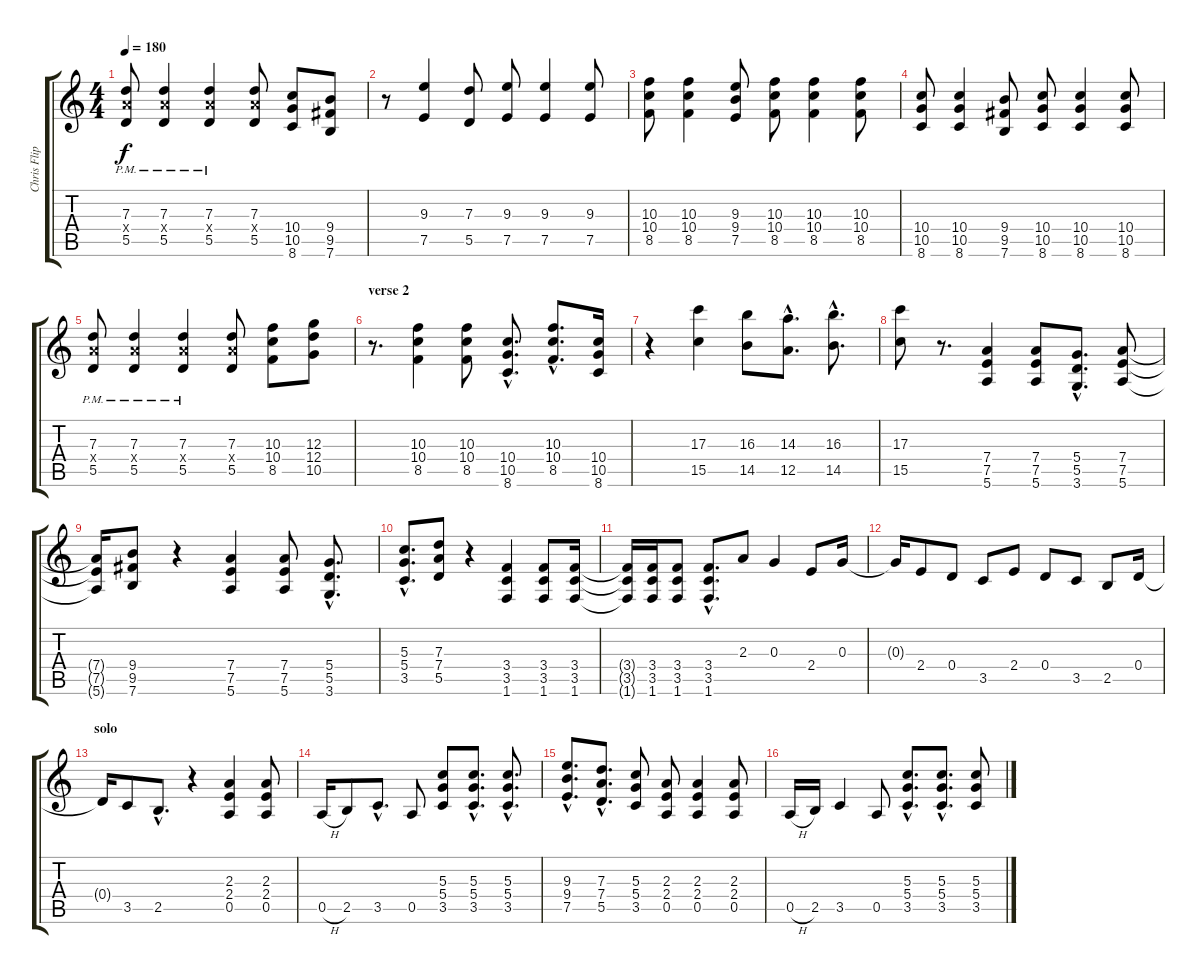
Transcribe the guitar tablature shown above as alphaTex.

\track ("Chris Flippin" "Chris Flip") {instrument distortionguitar}
\staff {score tabs}
\tuning (E4 B3 G3 D3 A2 E2) {hide}
\ts (4 4)
\tempo 180
\clef g2
\ks c
(7.3{pm} 7.4{x} 5.5{pm}).8{dy f} (7.3{pm} 7.4{x} 5.5{pm}).4 (7.3{pm} 7.4{x} 5.5{pm}).4 (7.3 7.4{x} 5.5).8 (10.4 10.5 8.6).8 (9.4 9.5 7.6).8 |
r.8 (9.3 7.5).4 (7.3 5.5).8 (9.3 7.5).8 (9.3 7.5).4 (9.3 7.5).8 |
(10.3 10.4 8.5).8 (10.3 10.4 8.5).4 (9.3 9.4 7.5).8 (10.3 10.4 8.5).8 (10.3 10.4 8.5).4 (10.3 10.4 8.5).8 |
(10.4 10.5 8.6).8 (10.4 10.5 8.6).4 (9.4 9.5 7.6).8 (10.4 10.5 8.6).8 (10.4 10.5 8.6).4 (10.4 10.5 8.6).8 |
(7.3{pm} 7.4{x} 5.5{pm}).8 (7.3{pm} 7.4{x} 5.5{pm}).4 (7.3{pm} 7.4{x} 5.5{pm}).4 (7.3 7.4{x} 5.5).8 (10.3 10.4 8.5).8 (12.3 12.4 10.5).8 |
\section ("" "verse 2")
r.8{d} (10.3 10.4 8.5).4 (10.3 10.4 8.5).8 (10.4{hac} 10.5{hac} 8.6{hac}).8{d} (10.3{hac} 10.4{hac} 8.5{hac}).8{d} (10.4 10.5 8.6).16 |
r.4 (17.3 15.5).4 (16.3 14.5).8 (14.3{hac} 12.5{hac}).8{d} (16.3{hac} 14.5{hac}).8{d} |
(17.3 15.5).8 r.8{d} (7.4 7.5 5.6).4 (7.4 7.5 5.6).8 (5.4{hac} 5.5{hac} 3.6{hac}).8{d} (7.4 7.5 5.6).8 |
(7.4{t} 7.5{t} 5.6{t}).16 (9.4 9.5 7.6).8 r.4 (7.4 7.5 5.6).4 (7.4 7.5 5.6).8 (5.4{hac} 5.5{hac} 3.6{hac}).8{d} |
(5.3{hac} 5.4{hac} 3.5{hac}).8{d} (7.3 7.4 5.5).8 r.4 (3.4 3.5 1.6).4 (3.4 3.5 1.6).8 (3.4 3.5 1.6).16 |
(3.4{t} 3.5{t} 1.6{t}).16 (3.4 3.5 1.6).16 (3.4 3.5 1.6).8 (3.4{hac} 3.5{hac} 1.6{hac}).8{d} 2.3.8 0.3.4 2.4.8 0.3.16 |
0.3{t}.16 2.4.8 0.4.8 3.5.8 2.4.8 0.4.8 3.5.8 2.5.8 0.4.16 |
\section ("" "solo")
0.4{t}.16 3.5.8 2.5{hac}.8{d} r.4 (2.3 2.4 0.5).4 (2.3 2.4 0.5).8 |
0.5{h}.16 2.5.8 3.5{hac}.8{d} 0.5.8 (5.3 5.4 3.5).8 (5.3{hac} 5.4{hac} 3.5{hac}).8{d} (5.3{hac} 5.4{hac} 3.5{hac}).8{d} |
(9.3{hac} 9.4{hac} 7.5{hac}).8{d} (7.3{hac} 7.4{hac} 5.5{hac}).8{d} (5.3 5.4 3.5).8 (2.3 2.4 0.5).8 (2.3 2.4 0.5).4 (2.3 2.4 0.5).8 |
0.5{h}.16 2.5.16 3.5.4 0.5.8 (5.3{hac} 5.4{hac} 3.5{hac}).8{d} (5.3{hac} 5.4{hac} 3.5{hac}).8{d} (5.3 5.4 3.5).8
